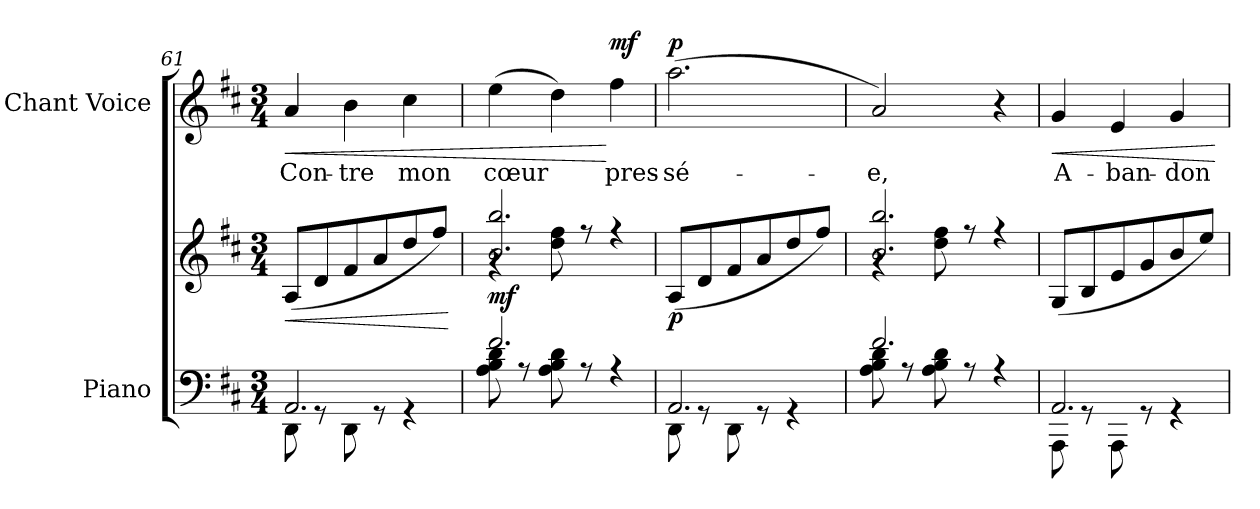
**kern	**kern	**dynam	**kern	**text	**dynam
*part2	*part2	*part2	*part1	*part1	*part1
*staff3	*staff2	*staff2/3	*staff1	*staff1	*staff1
*I"Piano	*	*	*I"Chant Voice	*	*
*I'Pno	*	*	*	*	*
*clefF4	*clefG2	*	*clefG2	*	*
*k[f#c#]	*k[f#c#]	*	*k[f#c#]	*	*
*M3/4	*M3/4	*	*M3/4	*	*
=61	=61	=61	=61	=61	=61
*^	*	*	*	*	*
!	!	!	!LO:HP:b	!	!LO:LY:b	!LO:HP:b
2.AA/	8DD:\	(<8A/L	<	4a/	Con-	<
.	8rGG	8d/	.	.	.	.
!	!	!	!	!	!LO:LY:b	!
.	8DD\	8f#/	.	4b\	-tre	.
.	8rGG	8a/	.	.	.	.
!	!	!	!	!	!LO:LY:b	!
.	4rGG	8dd/	.	4cc#\	mon	.
.	.	8ff#/J)	.	.	.	.
*v	*v	*	*	*	*	*
.	.	[	.	.	.
=62	=62	=62	=62	=62	=62
*^	*^	*	*	*	*
!	!	!	!	!LO:DY:b	!	!LO:LY:b	!
2.f#/	8A\ 8B\ 8d\	2.b/ 2.bb/	4rg	mf	(>4ee\	cœur	.
.	8rA	.	.	.	.	.	.
.	8A\ 8B\ 8d\	.	8dd\ 8ff#\	.	4dd\)	.	.
.	8rA	.	8rff	.	.	.	.
!	!	!	!	!	!	!LO:LY:b	!LO:DY:n=1:a
.	4rA	.	4rff	.	4ff#\	pres-	[ mf
=63	=63	=63	=63	=63	=63	=63	=63
!	!	!	!	!LO:DY:b	!	!LO:LY:b	!LO:DY:a
*	*	*v	*v	*	*	*	*
2.AA/	8DD:\	(<8A/L	p	(>2.aa\	-sé-	p
.	8rGG	8d/	.	.	.	.
.	8DD\	8f#/	.	.	.	.
.	8rGG	8a/	.	.	.	.
.	4rGG	8dd/	.	.	.	.
.	.	8ff#/J)	.	.	.	.
=64	=64	=64	=64	=64	=64	=64
*	*	*^	*	*	*	*
!	!	!	!	!	!	!LO:LY:b	!
2.f#/	8A\ 8B\ 8d\	2.b/ 2.bb/	4rg	.	2a/)	-e,	.
.	8rA	.	.	.	.	.	.
.	8A\ 8B\ 8d\	.	8dd\ 8ff#\	.	.	.	.
.	8rA	.	8rff	.	.	.	.
.	4rA	.	4rff	.	4r	.	.
!!LO:PB:g=z
=65	=65	=65	=65	=65	=65	=65	=65
!	!	!	!	!	!	!LO:LY:b	!LO:HP:b
*	*	*v	*v	*	*	*	*
2.AA/	8AAA:\	(<8G/L	.	4g/	A-	<
.	8rGG	8B/	.	.	.	.
!	!	!	!	!	!LO:LY:b	!
.	8AAA\	8e/	.	4e/	-ban-	.
.	8rGG	8g/	.	.	.	.
!	!	!	!	!	!LO:LY:b	!
.	4rGG	8b/	.	4g/	-don-	.
.	.	8ee/J)	.	.	.	.
*v	*v	*	*	*	*	*
.	.	.	.	.	[
=	=	=	=	=	=
*-	*-	*-	*-	*-	*-
